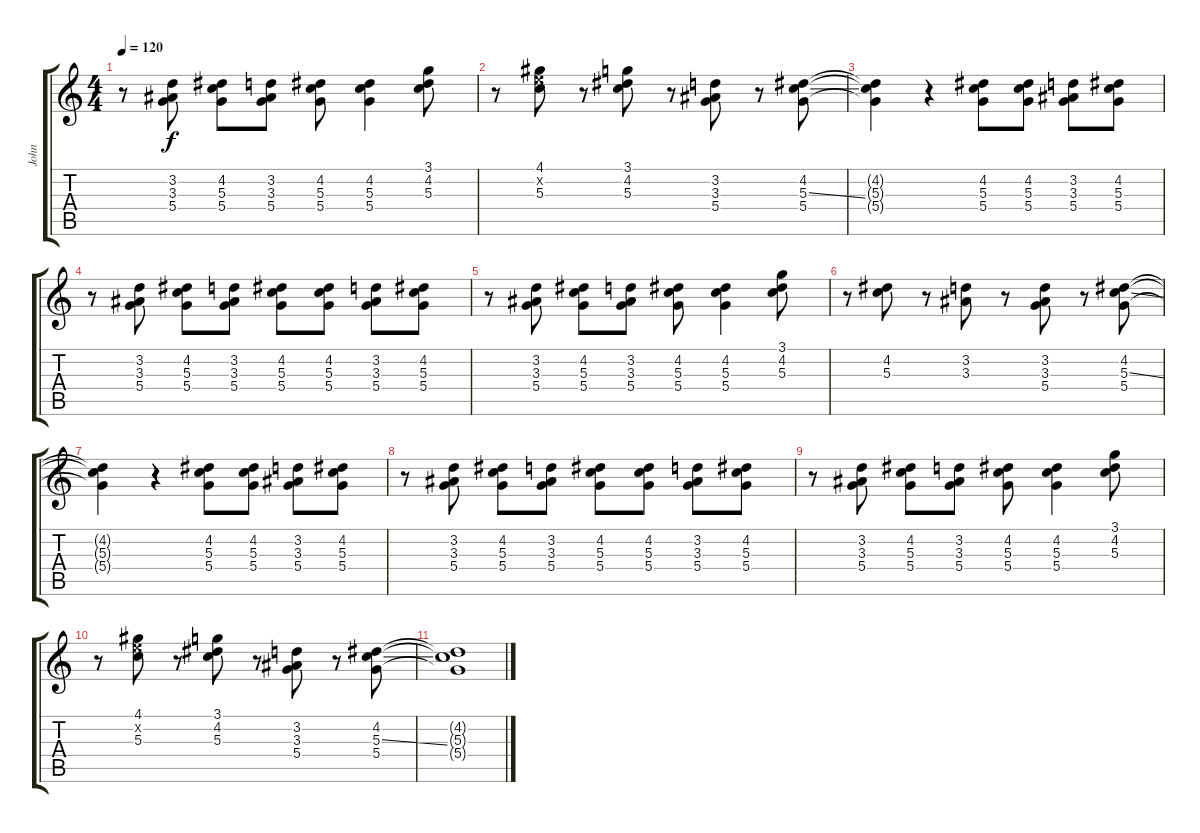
\track ("John" "John") {instrument electricguitarclean}
\staff {score tabs}
\tuning (E4 B3 G3 D3 A2 E2) {hide}
\ts (4 4)
\tempo 120
\clef g2
\ks c
r.8{dy f} (3.2 3.3 5.4).8 (4.2 5.3 5.4).8 (3.2 3.3 5.4).8 (4.2 5.3 5.4).8 (4.2 5.3 5.4).4 (3.1 4.2 5.3).8 |
r.8 (4.1 5.2{x} 5.3).8 r.8 (3.1 4.2 5.3).8 r.8 (3.2 3.3 5.4).8 r.8 (4.2 5.3{ss} 5.4).8 |
(4.2{t} 5.3{t} 5.4{t}).4 r.4 (4.2 5.3 5.4).8 (4.2 5.3 5.4).8 (3.2 3.3 5.4).8 (4.2 5.3 5.4).8 |
r.8 (3.2 3.3 5.4).8 (4.2 5.3 5.4).8 (3.2 3.3 5.4).8 (4.2 5.3 5.4).8 (4.2 5.3 5.4).8 (3.2 3.3 5.4).8 (4.2 5.3 5.4).8 |
r.8 (3.2 3.3 5.4).8 (4.2 5.3 5.4).8 (3.2 3.3 5.4).8 (4.2 5.3 5.4).8 (4.2 5.3 5.4).4 (3.1 4.2 5.3).8 |
r.8 (4.2 5.3).8 r.8 (3.2 3.3).8 r.8 (3.2 3.3 5.4).8 r.8 (4.2 5.3{ss} 5.4).8 |
(4.2{t} 5.3{t} 5.4{t}).4 r.4 (4.2 5.3 5.4).8 (4.2 5.3 5.4).8 (3.2 3.3 5.4).8 (4.2 5.3 5.4).8 |
r.8 (3.2 3.3 5.4).8 (4.2 5.3 5.4).8 (3.2 3.3 5.4).8 (4.2 5.3 5.4).8 (4.2 5.3 5.4).8 (3.2 3.3 5.4).8 (4.2 5.3 5.4).8 |
r.8 (3.2 3.3 5.4).8 (4.2 5.3 5.4).8 (3.2 3.3 5.4).8 (4.2 5.3 5.4).8 (4.2 5.3 5.4).4 (3.1 4.2 5.3).8 |
r.8 (4.1 5.2{x} 5.3).8 r.8 (3.1 4.2 5.3).8 r.8 (3.2 3.3 5.4).8 r.8 (4.2 5.3{ss} 5.4).8 |
(4.2{t} 5.3{t} 5.4{t}).1
